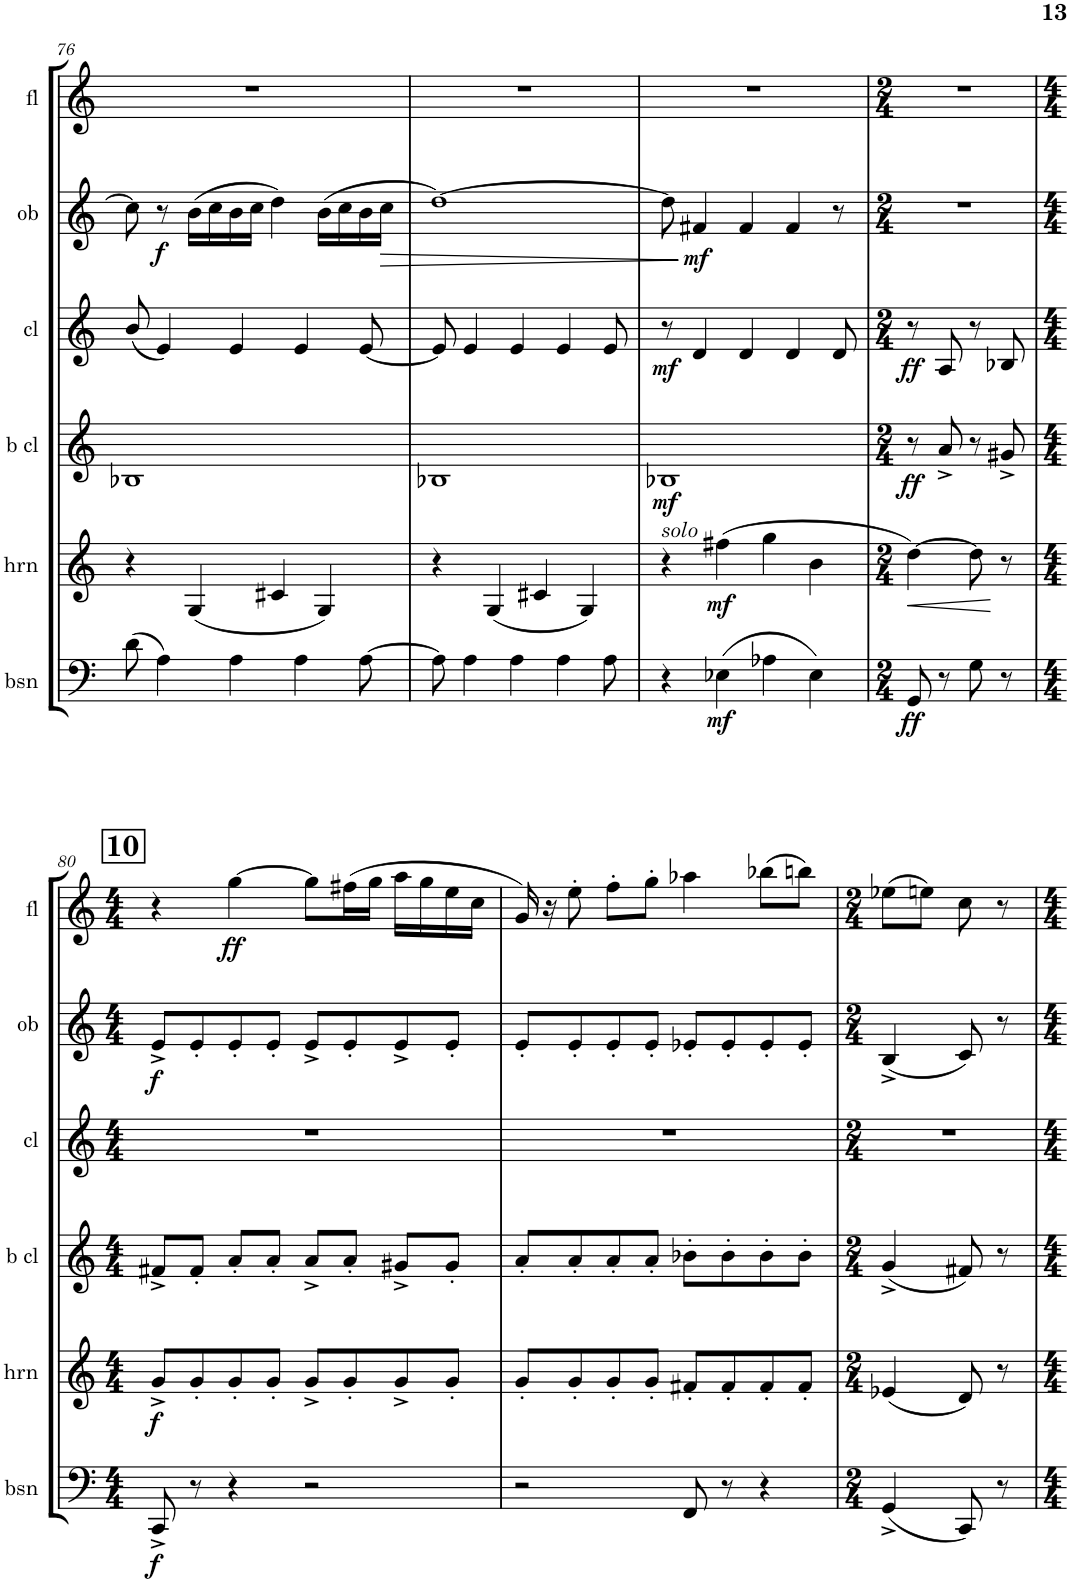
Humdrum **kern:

**kern	**dynam	**kern	**dynam	**kern	**dynam	**kern	**dynam	**kern	**dynam	**kern	**dynam
*part6	*part6	*part5	*part5	*part4	*part4	*part3	*part3	*part2	*part2	*part1	*part1
*staff6	*staff6	*staff5	*staff5	*staff4	*staff4	*staff3	*staff3	*staff2	*staff2	*staff1	*staff1
*I"Bassoon	*	*I"Horn in F	*	*I"Bb Bass Clarinet	*	*I"Bb Clarinet	*	*I"Oboe	*	*I"Flute	*
*I'bsn	*	*I'hrn	*	*I'b cl	*	*I'cl	*	*I'ob	*	*I'fl	*
!!LO:PB:g=z
*clefF4	*	*clefG2	*	*clefG2	*	*clefG2	*	*clefG2	*	*clefG2	*
*	*	*Trd4c7	*	*Trd8c14	*	*Trd1c2	*	*	*	*	*
*k[]	*	*k[]	*	*k[]	*	*k[]	*	*k[]	*	*k[]	*
*M4/4	*	*M4/4	*	*M4/4	*	*M4/4	*	*M4/4	*	*M4/4	*
=76	=76	=76	=76	=76	=76	=76	=76	=76	=76	=76	=76
(8d\	.	4r	.	1B-X	.	(8b/	.	8cc\]	.	1r	.
!	!	!	!	!	!	!	!	!	!LO:DY:b	!	!
4A\)	.	.	.	.	.	4e/)	.	8r	f	.	.
.	.	(4G/	.	.	.	.	.	(16b\LL	.	.	.
.	.	.	.	.	.	.	.	16cc\	.	.	.
4A\	.	.	.	.	.	4e/	.	16b\	.	.	.
.	.	.	.	.	.	.	.	16cc\JJ	.	.	.
.	.	4c#X/	.	.	.	.	.	4dd\)	.	.	.
4A\	.	.	.	.	.	4e/	.	.	.	.	.
.	.	4G/)	.	.	.	.	.	(16b\LL	.	.	.
.	.	.	.	.	.	.	.	16cc\	.	.	.
[8A\	.	.	.	.	.	[8e/	.	16b\	.	.	.
!	!	!	!	!	!	!	!	!	!LO:HP:b	!	!
.	.	.	.	.	.	.	.	16cc\JJ	>	.	.
=77	=77	=77	=77	=77	=77	=77	=77	=77	=77	=77	=77
8A\]	.	4r	.	1B-X	.	8e/]	.	[1dd)	.	1r	.
4A\	.	.	.	.	.	4e/	.	.	.	.	.
.	.	(4G/	.	.	.	.	.	.	.	.	.
4A\	.	.	.	.	.	4e/	.	.	.	.	.
.	.	4c#X/	.	.	.	.	.	.	.	.	.
4A\	.	.	.	.	.	4e/	.	.	.	.	.
.	.	4G/)	.	.	.	.	.	.	.	.	.
8A\	.	.	.	.	.	8e/	.	.	.	.	.
=78	=78	=78	=78	=78	=78	=78	=78	=78	=78	=78	=78
!	!	!LO:TX:a:i:t=solo	!	!	!	!	!	!	!	!	!
!	!	!	!	!	!LO:DY:b	!	!LO:DY:b	!	!	!	!
4r	.	4r	.	1B-X	mf	8r	mf	8dd\]	.	1r	.
!	!	!	!	!	!	!	!	!	!LO:DY:n=1:b	!	!
.	.	.	.	.	.	4d/	.	4f#X/	] mf	.	.
!	!LO:DY:b	!	!LO:DY:b	!	!	!	!	!	!	!	!
(4E-X\	mf	(4ff#X\	mf	.	.	.	.	.	.	.	.
.	.	.	.	.	.	4d/	.	4f#/	.	.	.
4A-X\	.	4gg\	.	.	.	.	.	.	.	.	.
.	.	.	.	.	.	4d/	.	4f#/	.	.	.
4E-\)	.	4b\	.	.	.	.	.	.	.	.	.
.	.	.	.	.	.	8d/	.	8r	.	.	.
=79	=79	=79	=79	=79	=79	=79	=79	=79	=79	=79	=79
*M2/4	*	*M2/4	*	*M2/4	*	*M2/4	*	*M2/4	*	*M2/4	*
!	!LO:DY:b	!	!LO:HP:b	!	!LO:DY:b	!	!LO:DY:b	!	!	!	!
8GG/	ff	[4dd\)	<	8r	ff	8r	ff	2r	.	2r	.
8r	.	.	.	8a^/	.	8A/	.	.	.	.	.
8G\	.	8dd\]	.	8r	.	8r	.	.	.	.	.
8r	.	8r	[	8g#X^/	.	8B-X/	.	.	.	.	.
!!LO:LB:g=z
!!LO:REH:place=s1:a:B:cj:fs=14:t=10
=80	=80	=80	=80	=80	=80	=80	=80	=80	=80	=80	=80
*M4/4	*	*M4/4	*	*M4/4	*	*M4/4	*	*M4/4	*	*M4/4	*
!	!LO:DY:b	!	!LO:DY:b	!	!	!	!	!	!LO:DY:b	!	!
8CC^/	f	8g^/L	f	8f#X^/L	.	1r	.	8e^/L	f	4r	.
8r	.	8g'/	.	8f#'/J	.	.	.	8e'/	.	.	.
!	!	!	!	!	!	!	!	!	!	!	!LO:DY:b
4r	.	8g'/	.	8a'/L	.	.	.	8e'/	.	[4gg\	ff
.	.	8g'/J	.	8a'/J	.	.	.	8e'/J	.	.	.
2r	.	8g^/L	.	8a^/L	.	.	.	8e^/L	.	8gg\L]	.
.	.	8g'/	.	8a'/J	.	.	.	8e'/	.	(16ff#X\L	.
.	.	.	.	.	.	.	.	.	.	16gg\JJ	.
.	.	8g^/	.	8g#X^/L	.	.	.	8e^/	.	16aa\LL	.
.	.	.	.	.	.	.	.	.	.	16gg\	.
.	.	8g'/J	.	8g#'/J	.	.	.	8e'/J	.	16ee\	.
.	.	.	.	.	.	.	.	.	.	16cc\JJ	.
=81	=81	=81	=81	=81	=81	=81	=81	=81	=81	=81	=81
2r	.	8g'/L	.	8a'/L	.	1r	.	8e'/L	.	16g/)	.
.	.	.	.	.	.	.	.	.	.	16r	.
.	.	8g'/	.	8a'/	.	.	.	8e'/	.	8ee'\	.
.	.	8g'/	.	8a'/	.	.	.	8e'/	.	8ff'\L	.
.	.	8g'/J	.	8a'/J	.	.	.	8e'/J	.	8gg'\J	.
8FF/	.	8f#X'/L	.	8b-X'\L	.	.	.	8e-X'/L	.	4aa-X\	.
8r	.	8f#'/	.	8b-'\	.	.	.	8e-'/	.	.	.
4r	.	8f#'/	.	8b-'\	.	.	.	8e-'/	.	(8bb-X\L	.
.	.	8f#'/J	.	8b-'\J	.	.	.	8e-'/J	.	8bbn\J)	.
=82	=82	=82	=82	=82	=82	=82	=82	=82	=82	=82	=82
*M2/4	*	*M2/4	*	*M2/4	*	*M2/4	*	*M2/4	*	*M2/4	*
(4GG^/	.	(4e-X/	.	(4g^/	.	2r	.	(4B^/	.	(8ee-X\L	.
.	.	.	.	.	.	.	.	.	.	8een\J)	.
8CC/)	.	8d/)	.	8f#X/)	.	.	.	8c/)	.	8cc\	.
8r	.	8r	.	8r	.	.	.	8r	.	8r	.
=	=	=	=	=	=	=	=	=	=	=	=
*-	*-	*-	*-	*-	*-	*-	*-	*-	*-	*-	*-
